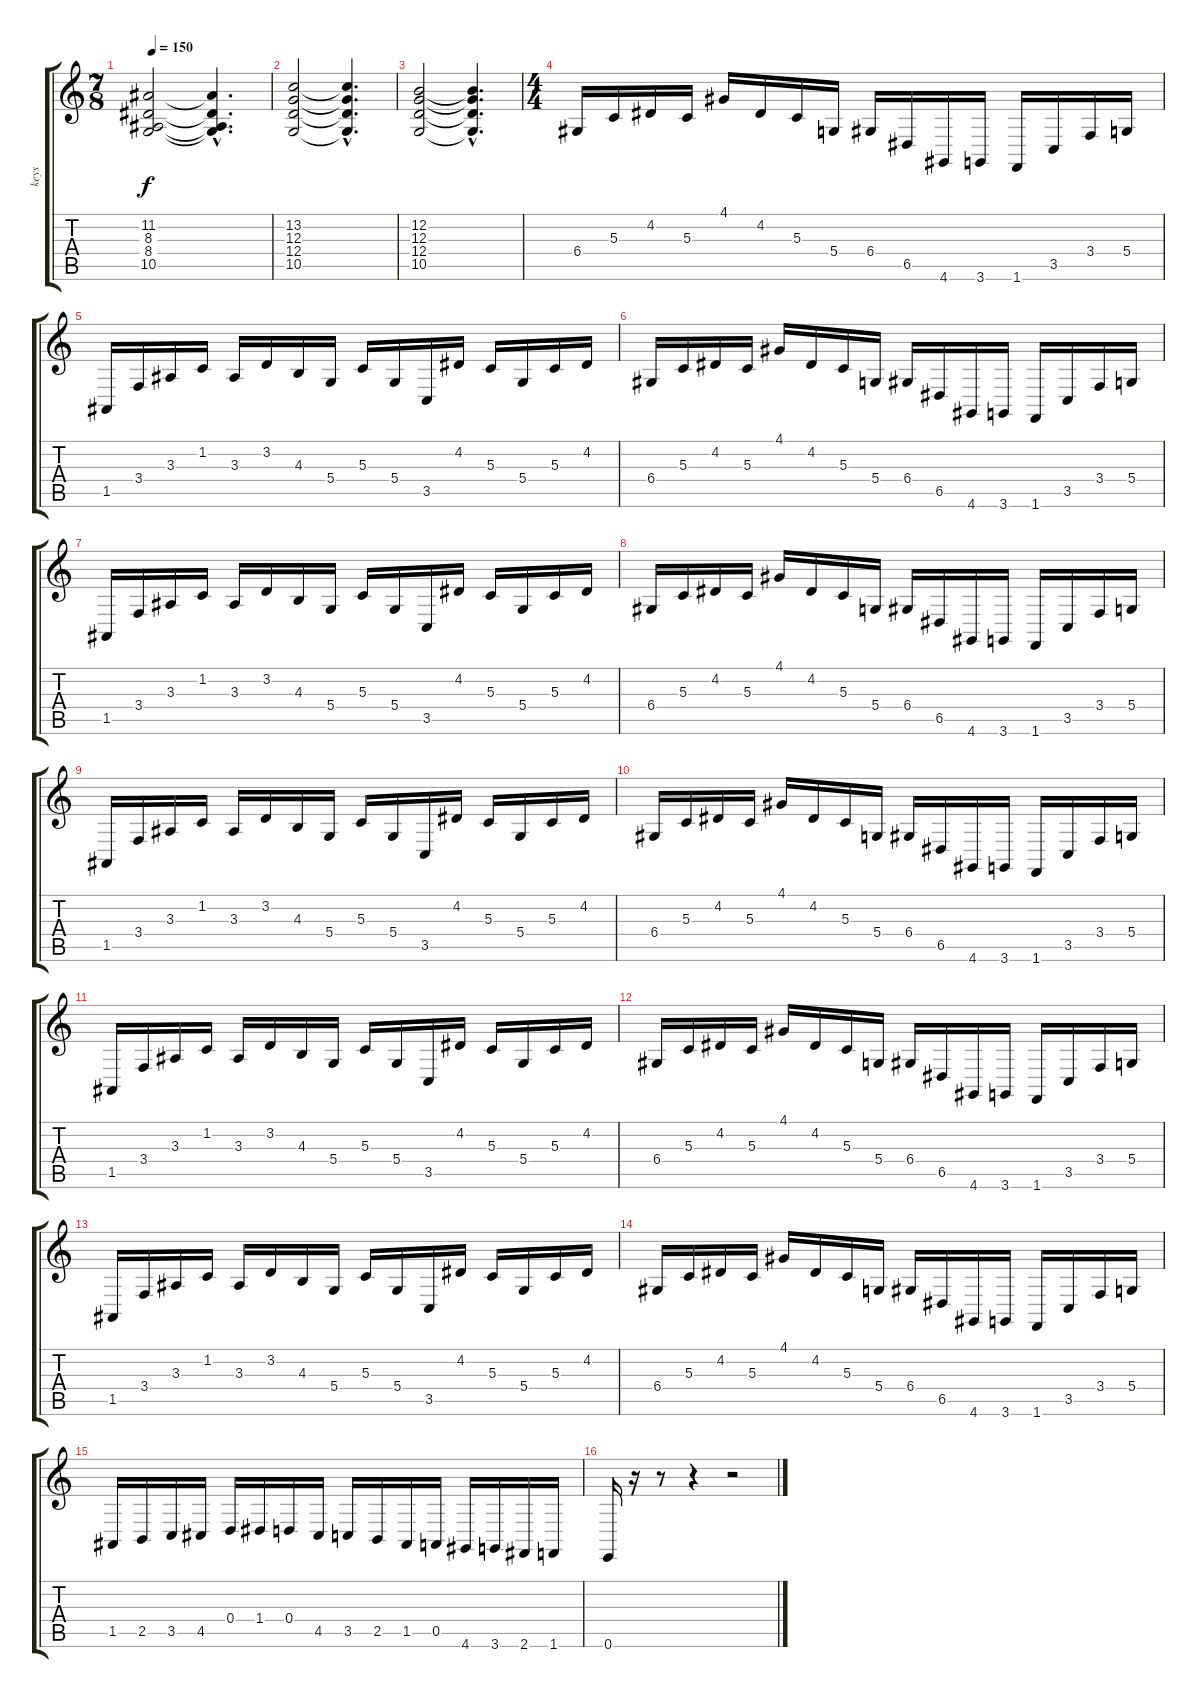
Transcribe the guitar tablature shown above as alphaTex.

\track ("keys" "keys") {instrument stringensemble1}
\staff {score tabs}
\tuning (E4 B3 G3 D3 A2 E2) {hide}
\ts (7 8)
\tempo 150
\clef g2
\ks c
(11.2 8.3 8.4 10.5).2{dy f} (11.2{hac t} 8.3{hac t} 8.4{hac t} 10.5{hac t}).4{d} |
(13.2 12.3 12.4 10.5).2 (13.2{hac t} 12.3{hac t} 12.4{hac t} 10.5{hac t}).4{d} |
(12.2 12.3 12.4 10.5).2 (12.2{hac t} 12.3{hac t} 12.4{hac t} 10.5{hac t}).4{d} |
\ts (4 4)
6.4.16{volume 11 instrument honkytonkpiano} 5.3.16 4.2.16 5.3.16 4.1.16 4.2.16 5.3.16 5.4.16 6.4.16 6.5.16 4.6.16 3.6.16 1.6.16 3.5.16 3.4.16 5.4.16 |
1.5.16 3.4.16 3.3.16 1.2.16 3.3.16 3.2.16 4.3.16 5.4.16 5.3.16 5.4.16 3.5.16 4.2.16 5.3.16 5.4.16 5.3.16 4.2.16 |
6.4.16 5.3.16 4.2.16 5.3.16 4.1.16 4.2.16 5.3.16 5.4.16 6.4.16 6.5.16 4.6.16 3.6.16 1.6.16 3.5.16 3.4.16 5.4.16 |
1.5.16 3.4.16 3.3.16 1.2.16 3.3.16 3.2.16 4.3.16 5.4.16 5.3.16 5.4.16 3.5.16 4.2.16 5.3.16 5.4.16 5.3.16 4.2.16 |
6.4.16 5.3.16 4.2.16 5.3.16 4.1.16 4.2.16 5.3.16 5.4.16 6.4.16 6.5.16 4.6.16 3.6.16 1.6.16 3.5.16 3.4.16 5.4.16 |
1.5.16 3.4.16 3.3.16 1.2.16 3.3.16 3.2.16 4.3.16 5.4.16 5.3.16 5.4.16 3.5.16 4.2.16 5.3.16 5.4.16 5.3.16 4.2.16 |
6.4.16 5.3.16 4.2.16 5.3.16 4.1.16 4.2.16 5.3.16 5.4.16 6.4.16 6.5.16 4.6.16 3.6.16 1.6.16 3.5.16 3.4.16 5.4.16 |
1.5.16 3.4.16 3.3.16 1.2.16 3.3.16 3.2.16 4.3.16 5.4.16 5.3.16 5.4.16 3.5.16 4.2.16 5.3.16 5.4.16 5.3.16 4.2.16 |
6.4.16{volume 13 instrument honkytonkpiano} 5.3.16 4.2.16 5.3.16 4.1.16 4.2.16 5.3.16 5.4.16 6.4.16 6.5.16 4.6.16 3.6.16 1.6.16 3.5.16 3.4.16 5.4.16 |
1.5.16 3.4.16 3.3.16 1.2.16 3.3.16 3.2.16 4.3.16 5.4.16 5.3.16 5.4.16 3.5.16 4.2.16 5.3.16 5.4.16 5.3.16 4.2.16 |
6.4.16{instrument honkytonkpiano} 5.3.16 4.2.16 5.3.16 4.1.16 4.2.16 5.3.16 5.4.16 6.4.16 6.5.16 4.6.16 3.6.16 1.6.16 3.5.16 3.4.16 5.4.16 |
1.5.16 2.5.16 3.5.16 4.5.16 0.4.16 1.4.16 0.4.16 4.5.16 3.5.16 2.5.16 1.5.16 0.5.16 4.6.16 3.6.16 2.6.16 1.6.16 |
0.6.16 r.16 r.8 r.4 r.2
